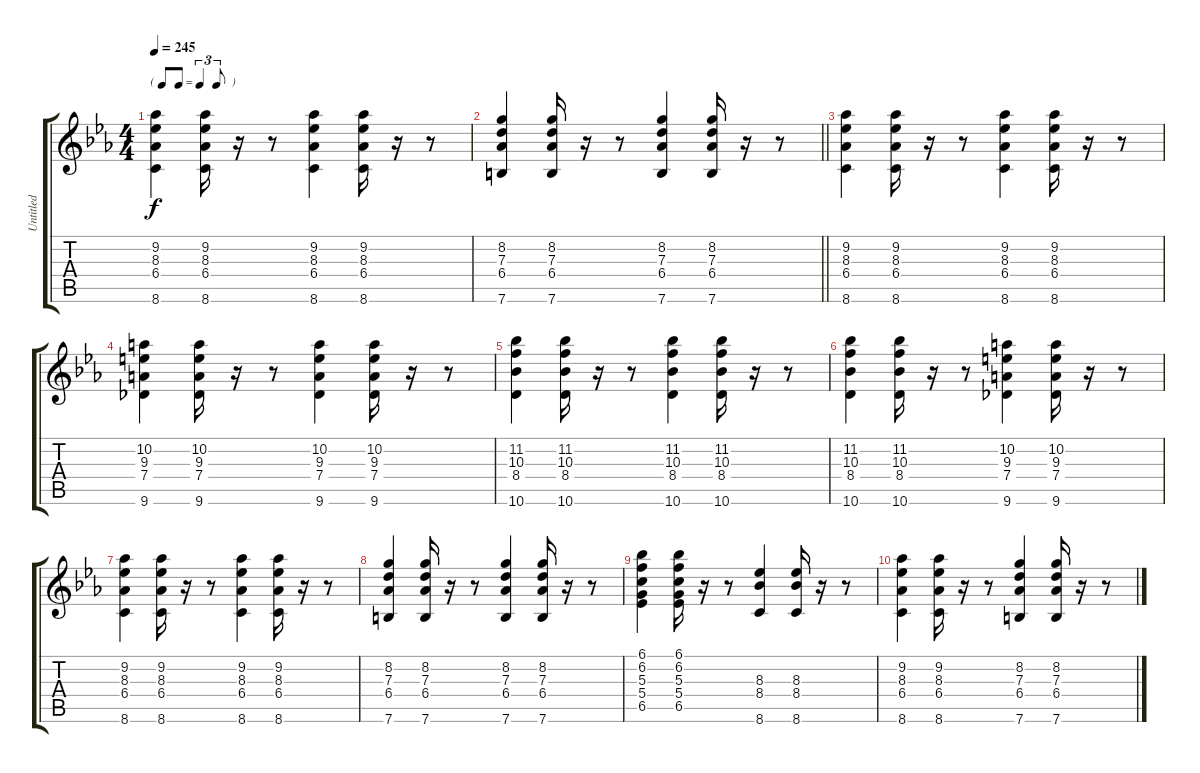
\track ("Untitled" "Untitled") {instrument acousticguitarsteel}
\staff {score tabs}
\tuning (E4 B3 G3 D3 A2 E2) {hide}
\ts (4 4)
\tf triplet8th
\tempo 245
\clef g2
\ks eb
(9.2 8.3 6.4 8.6).4{dy f} (9.2 8.3 6.4 8.6).16 r.16 r.8 (9.2 8.3 6.4 8.6).4 (9.2 8.3 6.4 8.6).16 r.16 r.8 |
\barLineRight lightlight
(8.2 7.3 6.4 7.6).4 (8.2 7.3 6.4 7.6).16 r.16 r.8 (8.2 7.3 6.4 7.6).4 (8.2 7.3 6.4 7.6).16 r.16 r.8 |
(9.2 8.3 6.4 8.6).4 (9.2 8.3 6.4 8.6).16 r.16 r.8 (9.2 8.3 6.4 8.6).4 (9.2 8.3 6.4 8.6).16 r.16 r.8 |
(10.2 9.3 7.4 9.6).4 (10.2 9.3 7.4 9.6).16 r.16 r.8 (10.2 9.3 7.4 9.6).4 (10.2 9.3 7.4 9.6).16 r.16 r.8 |
(11.2 10.3 8.4 10.6).4 (11.2 10.3 8.4 10.6).16 r.16 r.8 (11.2 10.3 8.4 10.6).4 (11.2 10.3 8.4 10.6).16 r.16 r.8 |
(11.2 10.3 8.4 10.6).4 (11.2 10.3 8.4 10.6).16 r.16 r.8 (10.2 9.3 7.4 9.6).4 (10.2 9.3 7.4 9.6).16 r.16 r.8 |
(9.2 8.3 6.4 8.6).4 (9.2 8.3 6.4 8.6).16 r.16 r.8 (9.2 8.3 6.4 8.6).4 (9.2 8.3 6.4 8.6).16 r.16 r.8 |
(8.2 7.3 6.4 7.6).4 (8.2 7.3 6.4 7.6).16 r.16 r.8 (8.2 7.3 6.4 7.6).4 (8.2 7.3 6.4 7.6).16 r.16 r.8 |
(6.1 6.2 5.3 5.4 6.5).4 (6.1 6.2 5.3 5.4 6.5).16 r.16 r.8 (8.3 8.4 8.6).4 (8.3 8.4 8.6).16 r.16 r.8 |
(9.2 8.3 6.4 8.6).4 (9.2 8.3 6.4 8.6).16 r.16 r.8 (8.2 7.3 6.4 7.6).4 (8.2 7.3 6.4 7.6).16 r.16 r.8
